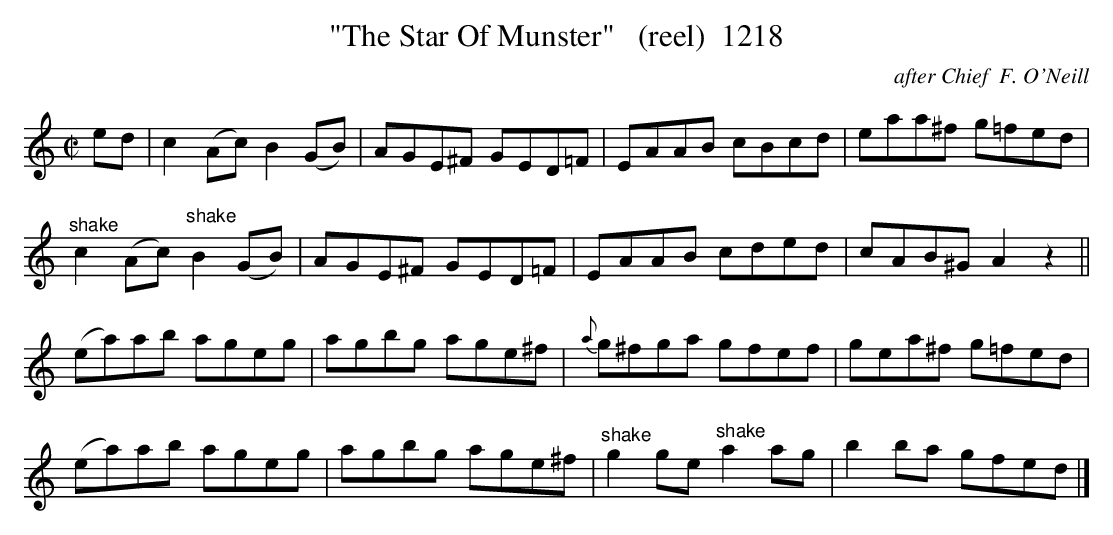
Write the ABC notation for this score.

X:1
T:"The Star Of Munster"   (reel)  1218
C:after Chief  F. O'Neill
BRENNAN July 2003 (HTTP://WWW.SOSYOURMOM.COM)
M:C|
L:1/8
K:C
ed|c2(Ac) B2(GB)|AGE^F GED=F|EAAB cBcd|eaa^f g=fed|
"^shake"c2(Ac) "^shake"B2(GB)|AGE^F GED=F|EAAB cded|cAB^G A2z2||
(ea)ab ageg|agbg age^f|{a}g^fga gfef|gea^f g=fed|
(ea)ab ageg|agbg age^f|"^shake"g2ge "^shake"a2ag|b2ba gfed|]
